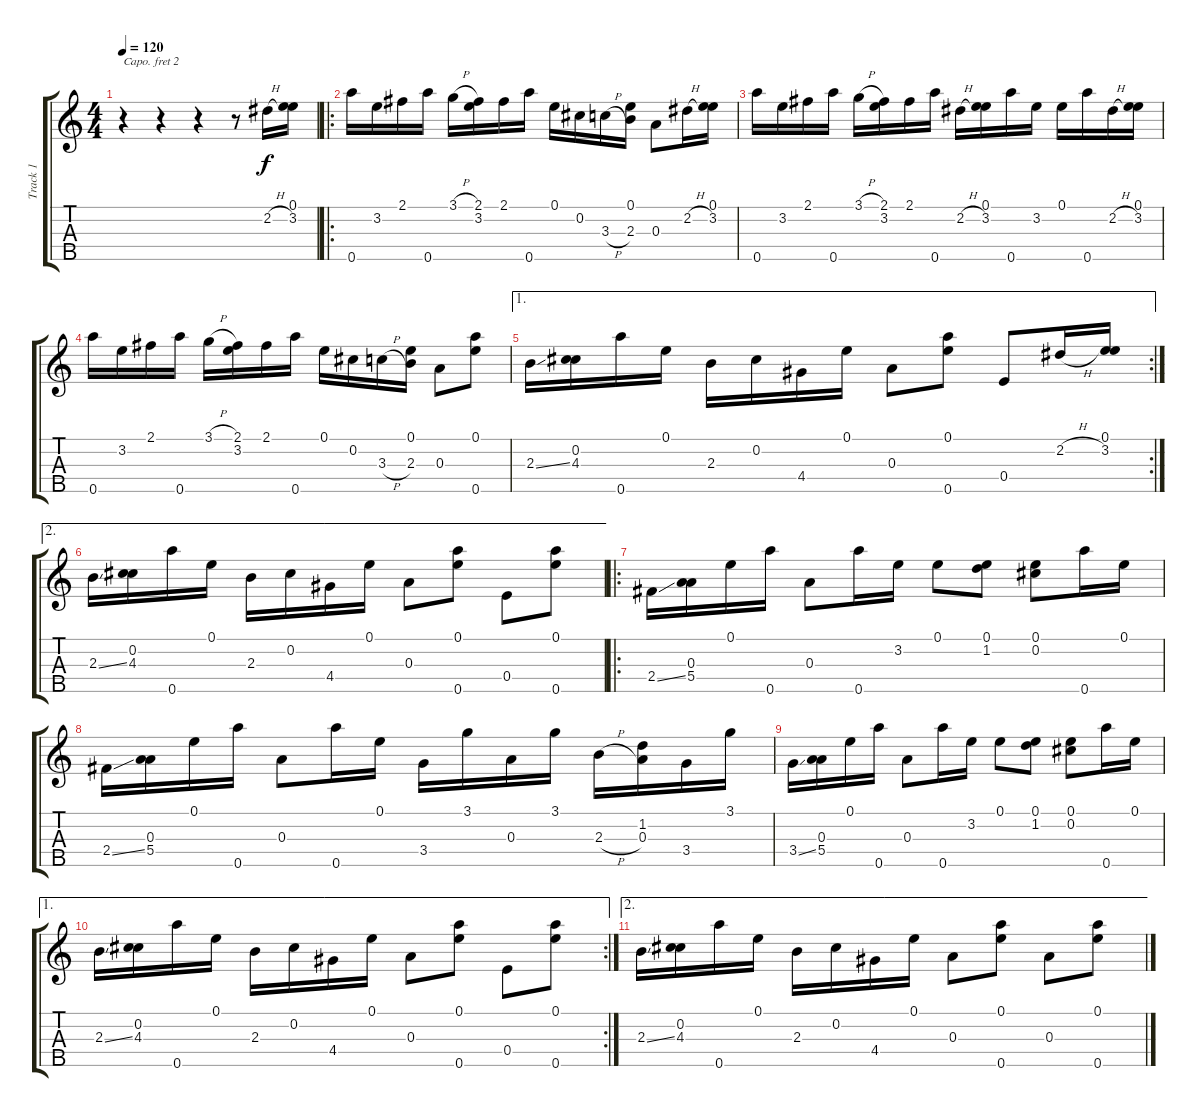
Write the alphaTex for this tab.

\track ("Track 1" "Track 1") {instrument banjo}
\staff {score tabs}
\capo 2
\tuning (D4 B3 G3 D3 G4) {hide}
\displaytranspose 12
\ts (4 4)
\tempo 120
\clef g2
\ks c
r.4{dy f instrument banjo} r.4 r.4 r.8 2.2{h}.16 (0.1 3.2).16 |
\ro
0.5.16 3.2.16 2.1.16 0.5.16 3.1{h}.16 (2.1 3.2).16 2.1.16 0.5.16 0.1.16 0.2.16 3.3{h}.16 (0.1 2.3).16 0.3.8 2.2{h}.16 (0.1 3.2).16 |
0.5.16 3.2.16 2.1.16 0.5.16 3.1{h}.16 (2.1 3.2).16 2.1.16 0.5.16 2.2{h}.16 (0.1 3.2).16 0.5.16 3.2.16 0.1.16 0.5.16 2.2{h}.16 (0.1 3.2).16 |
0.5.16 3.2.16 2.1.16 0.5.16 3.1{h}.16 (2.1 3.2).16 2.1.16 0.5.16 0.1.16 0.2.16 3.3{h}.16 (0.1 2.3).16 0.3.8 (0.1 0.5).8 |
\ae 1
\rc 2
2.3{ss}.16 (0.2 4.3).16 0.5.16 0.1.16 2.3.16 0.2.16 4.4.16 0.1.16 0.3.8 (0.1 0.5).8 0.4.8 2.2{h}.16 (0.1 3.2).16 |
\ae 2
2.3{ss}.16 (0.2 4.3).16 0.5.16 0.1.16 2.3.16 0.2.16 4.4.16 0.1.16 0.3.8 (0.1 0.5).8 0.4.8 (0.1 0.5).8 |
\ro
2.4{ss}.16 (0.3 5.4).16 0.1.16 0.5.16 0.3.8 0.5.16 3.2.16 0.1.8 (0.1 1.2).8 (0.1 0.2).8 0.5.16 0.1.16 |
2.4{ss}.16 (0.3 5.4).16 0.1.16 0.5.16 0.3.8 0.5.16 0.1.16 3.4.16 3.1.16 0.3.16 3.1.16 2.3{h}.16 (1.2 0.3).16 3.4.16 3.1.16 |
3.4{ss}.16 (0.3 5.4).16 0.1.16 0.5.16 0.3.8 0.5.16 3.2.16 0.1.8 (0.1 1.2).8 (0.1 0.2).8 0.5.16 0.1.16 |
\ae 1
\rc 2
2.3{ss}.16 (0.2 4.3).16 0.5.16 0.1.16 2.3.16 0.2.16 4.4.16 0.1.16 0.3.8 (0.1 0.5).8 0.4.8 (0.1 0.5).8 |
\ae 2
2.3{ss}.16 (0.2 4.3).16 0.5.16 0.1.16 2.3.16 0.2.16 4.4.16 0.1.16 0.3.8 (0.1 0.5).8 0.3.8 (0.1 0.5).8
